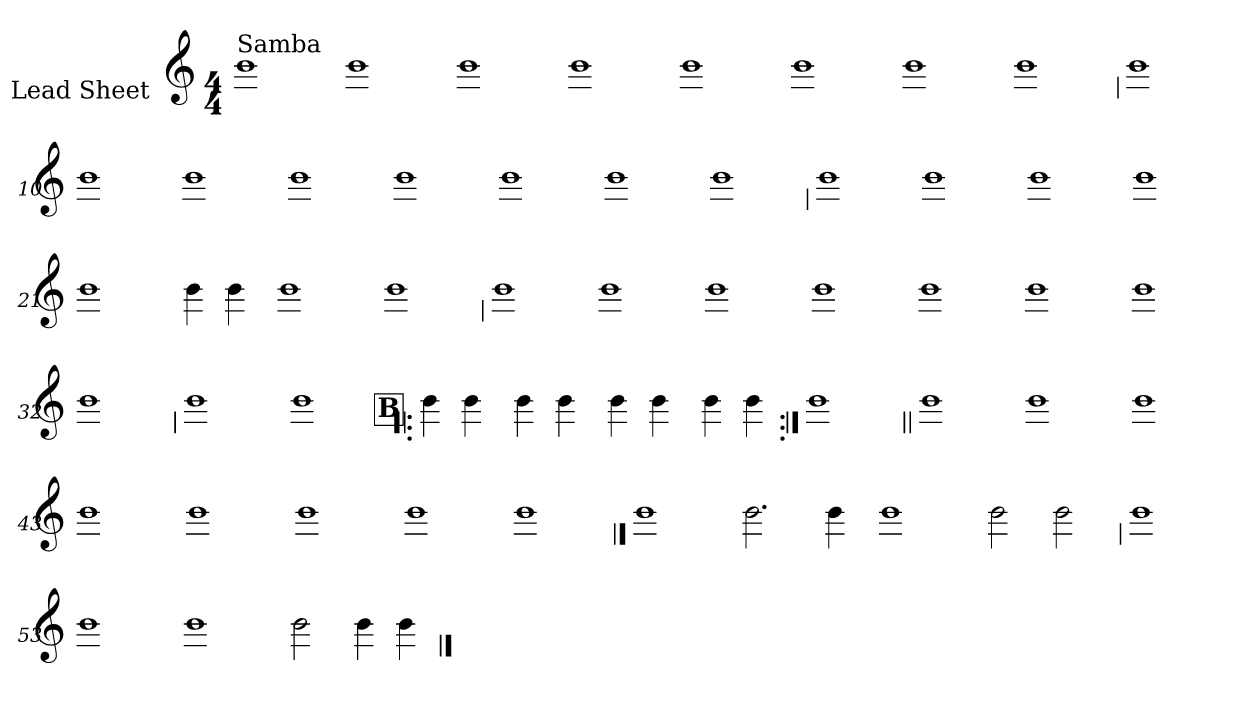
**kern
*part1
*staff1
*I"Lead Sheet
*stria0
*clefG2
*k[]
*C:
*M4/4
=1||
!LO:TX:a:t=Samba
1b
=2-
1b
=3-
1b
=4-
1b
=5-
1b
=6-
1b
=7-
1b
=8-
1b
!!LO:LB:g=z
=9
1b
=10-
1b
=11-
1b
=12-
1b
=13-
1b
=14-
1b
=15-
1b
=16-
1b
!!LO:LB:g=z
=17
1b
=18-
1b
=19-
1b
=20-
1b
=21-
1b
=22-
4b
4b
=23-
1b
=24-
1b
!!LO:LB:g=z
=25
1b
=26-
1b
=27-
1b
=28-
1b
=29-
1b
=30-
1b
=31-
1b
=32-
1b
!!LO:LB:g=z
=33
1b
=34-
1b
!!LO:REH:place=s1:a:t=B
=35!|:
4b
4b
=36-
4b
4b
=37-
4b
4b
=38-
4b
4b
=39:|!
1b
!!LO:LB:g=z
=40||
1b
=41-
1b
=42-
1b
=43-
1b
=44-
1b
=45-
1b
=46-
1b
=47-
1b
!!LO:LB:g=z
==48
1b
=49-
2.b
4b
=50-
1b
=51-
2b
2b
!!LO:LB:g=z
=52
1b
=53-
1b
=54-
1b
=55-
2b
4b
4b
==
*-
